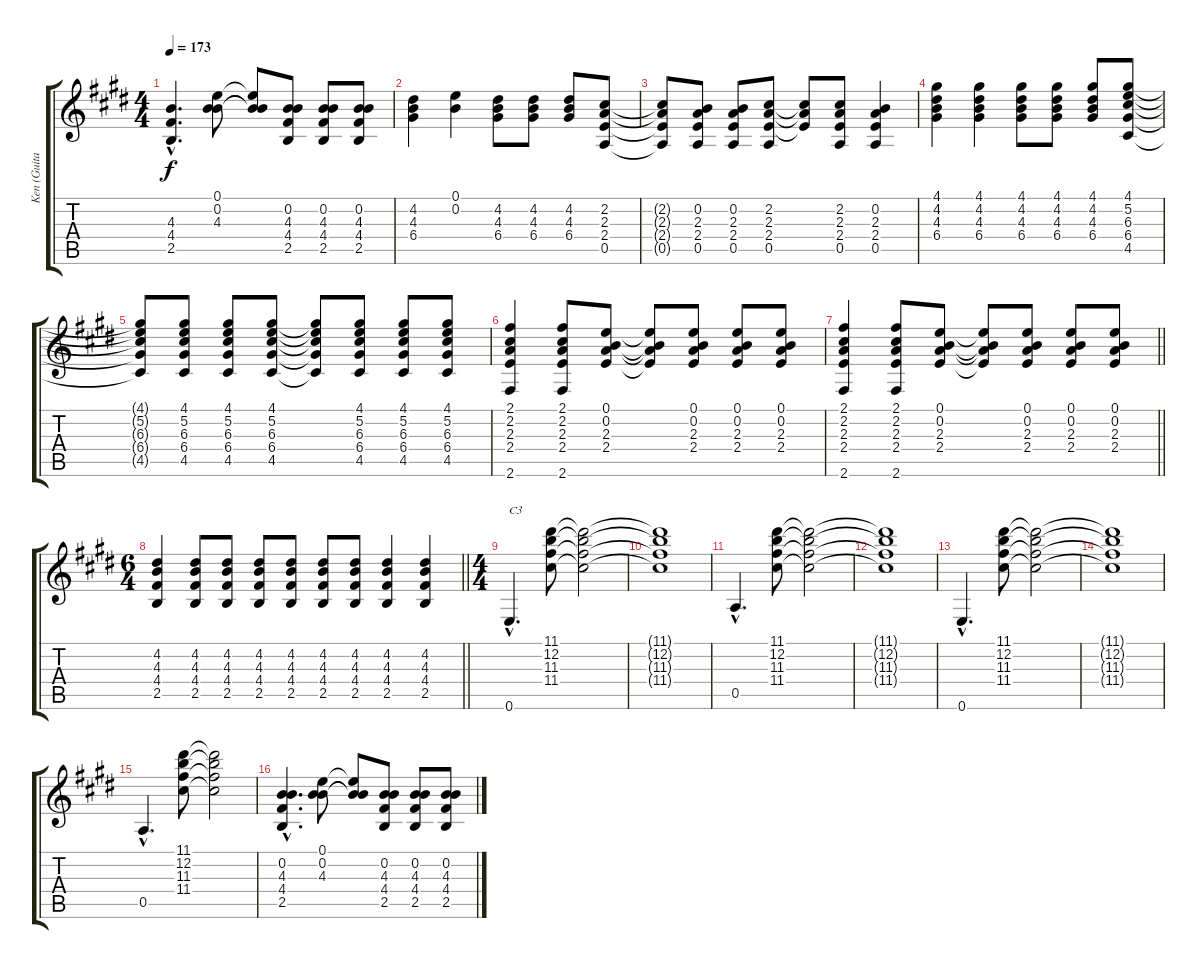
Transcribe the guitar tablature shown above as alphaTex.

\track ("Ken (Guitar III)" "Ken (Guita") {instrument acousticguitarsteel}
\staff {score tabs}
\tuning (E4 B3 G3 D3 A2 E2) {hide}
\ts (4 4)
\tempo 173
\clef g2
\ks e
(4.3{hac} 4.4{hac} 2.5{hac}).4{d dy f} (0.1 0.2 4.3).8 (0.1{t} 0.2{t} 4.3{t}).8 (0.2 4.3 4.4 2.5).8 (0.2 4.3 4.4 2.5).8 (0.2 4.3 4.4 2.5).8 |
(4.2 4.3 6.4).4 (0.1 0.2).4 (4.2 4.3 6.4).8 (4.2 4.3 6.4).8 (4.2 4.3 6.4).8 (2.2 2.3 2.4 0.5).8 |
(2.2{t} 2.3{t} 2.4{t} 0.5{t}).8 (0.2 2.3 2.4 0.5).8 (0.2 2.3 2.4 0.5).8 (2.2 2.3 2.4 0.5).8 (2.2{t} 2.3{t} 2.4{t}).8 (2.2 2.3 2.4 0.5).8 (0.2 2.3 2.4 0.5).4 |
(4.1 4.2 4.3 6.4).4 (4.1 4.2 4.3 6.4).4 (4.1 4.2 4.3 6.4).8 (4.1 4.2 4.3 6.4).8 (4.1 4.2 4.3 6.4).8 (4.1 5.2 6.3 6.4 4.5).8 |
(4.1{t} 5.2{t} 6.3{t} 6.4{t} 4.5{t}).8 (4.1 5.2 6.3 6.4 4.5).8 (4.1 5.2 6.3 6.4 4.5).8 (4.1 5.2 6.3 6.4 4.5).8 (4.1{t} 5.2{t} 6.3{t} 6.4{t} 4.5{t}).8 (4.1 5.2 6.3 6.4 4.5).8 (4.1 5.2 6.3 6.4 4.5).8 (4.1 5.2 6.3 6.4 4.5).8 |
(2.1 2.2 2.3 2.4 2.6).4 (2.1 2.2 2.3 2.4 2.6).8 (0.1 0.2 2.3 2.4).8 (0.1{t} 0.2{t} 2.3{t} 2.4{t}).8 (0.1 0.2 2.3 2.4).8 (0.1 0.2 2.3 2.4).8 (0.1 0.2 2.3 2.4).8 |
\barLineRight lightlight
(2.1 2.2 2.3 2.4 2.6).4 (2.1 2.2 2.3 2.4 2.6).8 (0.1 0.2 2.3 2.4).8 (0.1{t} 0.2{t} 2.3{t} 2.4{t}).8 (0.1 0.2 2.3 2.4).8 (0.1 0.2 2.3 2.4).8 (0.1 0.2 2.3 2.4).8 |
\ts (6 4)
\barLineRight lightlight
(4.2 4.3 4.4 2.5).4 (4.2 4.3 4.4 2.5).8 (4.2 4.3 4.4 2.5).8 (4.2 4.3 4.4 2.5).8 (4.2 4.3 4.4 2.5).8 (4.2 4.3 4.4 2.5).8 (4.2 4.3 4.4 2.5).8 (4.2 4.3 4.4 2.5).4 (4.2 4.3 4.4 2.5).4 |
\ts (4 4)
0.6{hac}.4{d txt "C3"} (11.1 12.2 11.3 11.4).8 (11.1{t} 12.2{t} 11.3{t} 11.4{t}).2 |
(11.1{t} 12.2{t} 11.3{t} 11.4{t}).1 |
0.5{hac}.4{d} (11.1 12.2 11.3 11.4).8 (11.1{t} 12.2{t} 11.3{t} 11.4{t}).2 |
(11.1{t} 12.2{t} 11.3{t} 11.4{t}).1 |
0.6{hac}.4{d} (11.1 12.2 11.3 11.4).8 (11.1{t} 12.2{t} 11.3{t} 11.4{t}).2 |
(11.1{t} 12.2{t} 11.3{t} 11.4{t}).1 |
0.5{hac}.4{d} (11.1 12.2 11.3 11.4).8 (11.1{t} 12.2{t} 11.3{t} 11.4{t}).2 |
(0.2{hac} 4.3{hac} 4.4{hac} 2.5{hac}).4{d} (0.1 0.2 4.3).8 (0.1{t} 0.2{t} 4.3{t}).8 (0.2 4.3 4.4 2.5).8 (0.2 4.3 4.4 2.5).8 (0.2 4.3 4.4 2.5).8
